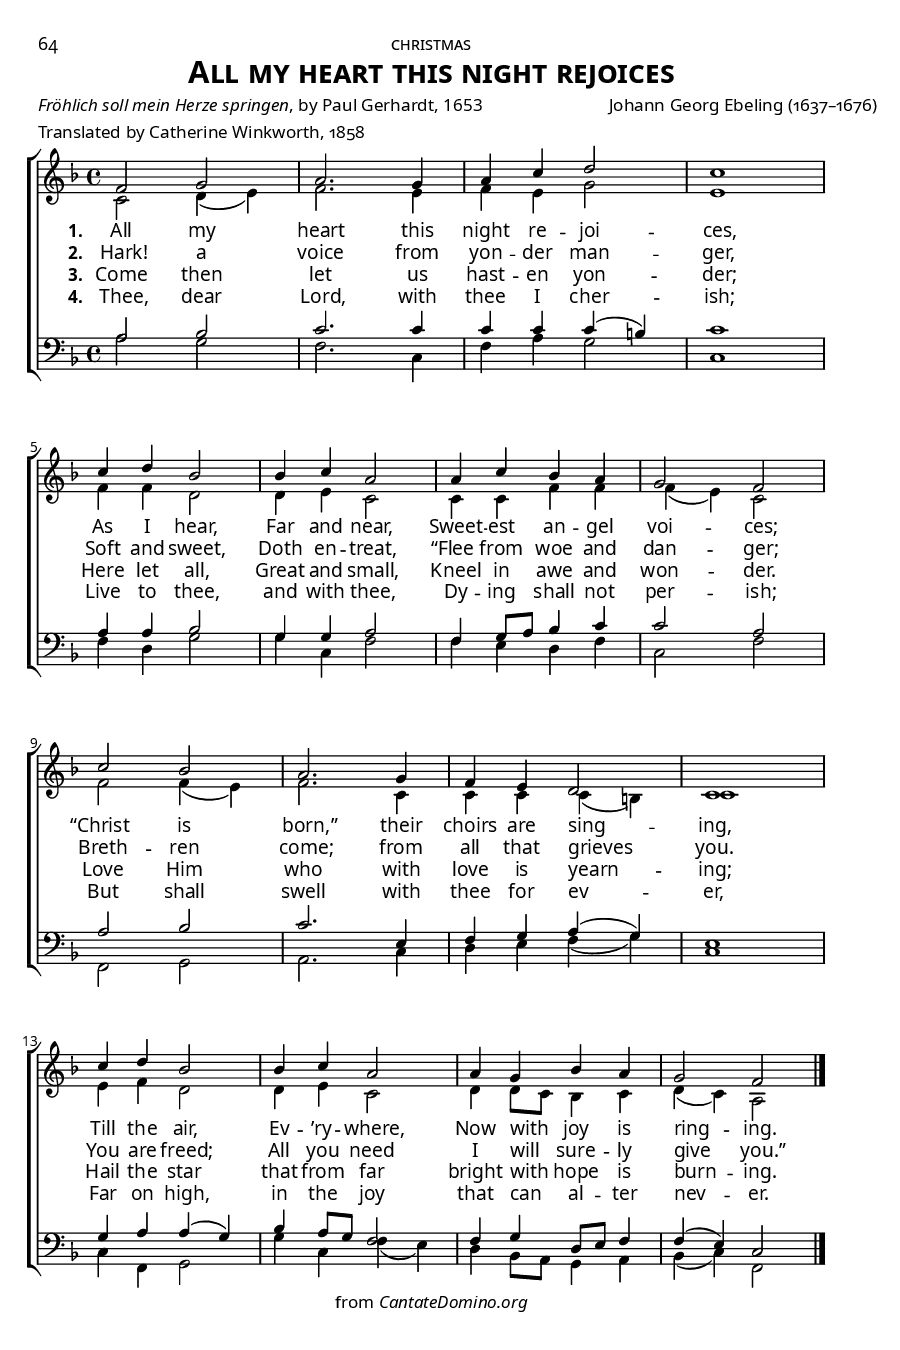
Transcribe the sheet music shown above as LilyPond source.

\version "2.14.2"
\include "util.ly"
\header {
  title = \markup{\override #'(font-name . "Garamond Premier Pro Semibold"){ \abs-fontsize #15 \smallCapsOldStyle"All my heart this night rejoices"}}
  poet = \markup\concat{\italic"Fröhlich soll mein Herze springen" ", by Paul Gerhardt, 1653"}
  meter = \markup\oldStyleNum"Translated by Catherine Winkworth, 1858"
  composer = \markup\oldStyleNum"Johann Georg Ebeling (1637–1676)"
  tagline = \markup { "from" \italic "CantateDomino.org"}
}
\paper {
  %print-all-headers = ##f
  paper-height = 9\in
  paper-width = 6\in
  indent = 0\in
  %system-system-spacing = #'((basic-distance . 10) (padding . 0))
  %system-system-spacing =
  %  #'((basic-distance . 0)
  %     (minimum-distance . 0)
  %     (padding . -0.35)
  %     (stretchability . 100))
  ragged-last-bottom = ##f
  ragged-bottom = ##f
  two-sided = ##t
  inner-margin = 0.5\in
  outer-margin = 0.25\in
  top-margin = 0.25\in
  bottom-margin = 0.25\in
  first-page-number = #064
  print-first-page-number = ##t
  headerLine = \markup{\override #'(font-name . "Garamond Premier Pro") \smallCapsOldStyle"christmas"}
  oddHeaderMarkup = \markup\fill-line{
     \override #'(font-name . "Garamond Premier Pro")\abs-fontsize #8.5
     \combine 
        \fill-line{"" \on-the-fly #print-page-number-check-first
        \oldStylePageNum""
        }
        \fill-line{\headerLine}
  }
  evenHeaderMarkup = \markup {
     \override #'(font-name . "Garamond Premier Pro")\abs-fontsize #8.5
     \combine
        \on-the-fly #print-page-number-check-first
        \oldStylePageNum""
        \fill-line{\headerLine}
  }
}
#(set-global-staff-size 15) \paper{ #(define fonts (make-pango-font-tree "GoudyOlSt BT" "Garamond Premier Pro" "Garamond Premier Pro" (/ 15 20))) }
global = {
  \key f \major
  \time 4/4
  \autoBeamOff
}

sopMusic = \relative c' {
  f2 g |
  a2. g4 |
  a c d2 |
  c1 | \break
  c4 d bes2 |
  bes4 c a2 |
  
  a4 c bes a |
  g2 f | \break
  c' bes |
  a2. g4 |
  f e d2 |
  c1 | \break
  
  c'4 d bes2 |
  bes4 c a2 |
  a4 g bes a |
  g2 f2 \bar "|."
}
sopWords = \lyricmode {
  
}

altoMusic = \relative c' {
  c2 d4( e) |
  f2. e4 |
  f e g2 |
  e1 |
  f4 f d2 |
  d4 e c2 |
  
  c4 c f f |
  f( e) c2 |
  f f4( e) |
  f2. c4 |
  c c c( b) |
  c1 |
  
  e4 f d2 |
  d4 e c2 |
  d4 d8[ c] bes4 c |
  d( c) a2 \bar "|."
}
altoWords = \lyricmode {
  \dropLyricsV
  \set stanza = #"1. "
  All my heart this night re -- joi -- ces,
  As I hear, Far and near,
  Sweet -- est an -- gel voi -- ces;
  “Christ is born,” their choirs are sing -- ing,
  \set associatedVoice = "sopranos"
  Till the air, Ev -- ’ry -- where,
  \unset associatedVoice
  Now with joy is ring -- ing.
}
altoWordsII = \lyricmode {
  \dropLyricsV
  \set stanza = #"2. "
  Hark! a voice from yon -- der man -- ger,
  Soft and sweet, Doth en -- treat,
  “Flee from woe and dan -- ger;
  Breth -- ren come; from all that grieves you.
  \set associatedVoice = "sopranos"
  You are freed; All you need
  \unset associatedVoice
  I will sure -- ly give you.”
}
altoWordsIII = \lyricmode {
  \dropLyricsV
  \set stanza = #"3. "
  Come then let us hast -- en yon -- der;
  Here let all, Great and small,
  Kneel in awe and won -- der.
  Love Him who with love is yearn -- ing;
  \set associatedVoice = "sopranos"
  Hail the star that from far
  \unset associatedVoice
  bright with hope is burn -- ing.
}
altoWordsIV = \lyricmode {
  \dropLyricsV
  \set stanza = #"4. "
  Thee, dear Lord, with thee I cher -- ish;
  Live to thee, and with thee, Dy -- ing shall not per -- ish;
  But shall swell with thee for ev -- er,
  \set associatedVoice = "sopranos"
  Far on high, in the joy
  \unset associatedVoice
  that can al -- ter nev -- er.
}

tenorMusic = \relative c' {
  a2 bes |
  c2. c4 |
  c c c( b) |
  c1 |
  a4 a bes2 |
  g4 g a2 |
  
  f4 g8[ a] bes4 c |
  c2 a |
  a bes |
  c2. e,4 |
  f g a( g) |
  e1 |
  g4 a a( g) |
  bes a8[ g] f2 |
  f4 g d8[ e] f4 |
  f( e) c2 \bar "|."
}
tenorWords = \lyricmode {

}

bassMusic = \relative c' {
  a2 g |
  f2. c4 |
  f a g2 |
  c,1 |
  f4 d g2 |
  g4 c, f2 |
  
  f4 e d f |
  c2 f |
  f, g |
  a2. c4 |
  d e f( g) |
  c,1 |
  
  c4 f, g2 |
  g'4 c, f( e) |
  d bes8[ a] g4 a |
  bes( c) f,2 \bar "|."
}
bassWords = \lyricmode {

}

\score {
  <<
   \new ChoirStaff <<
    \new Staff = women <<
      \new Voice = "sopranos" { \voiceOne << \global \sopMusic >> }
      \new Voice = "altos" { \voiceTwo << \global \altoMusic >> }
    >>
   \new Staff = men <<
      \clef bass
      \new Voice = "tenors" { \voiceOne << \global \tenorMusic >> }
      \new Voice = "basses" { \voiceTwo << \global \bassMusic >> }
    >>
    \new Lyrics \with { alignAboveContext = #"women" \override VerticalAxisGroup #'nonstaff-relatedstaff-spacing = #'((basic-distance . 1))} \lyricsto "sopranos" \sopWords
    \new Lyrics = "altosIV"  \with { alignBelowContext = #"women" } \lyricsto "basses" \altoWordsIV
    \new Lyrics = "altosIII"  \with { alignBelowContext = #"women" } \lyricsto "basses" \altoWordsIII
    \new Lyrics = "altosII"  \with { alignBelowContext = #"women" } \lyricsto "basses" \altoWordsII
    \new Lyrics = "altos"  \with { alignBelowContext = #"women" \override VerticalAxisGroup #'nonstaff-relatedstaff-spacing = #'((basic-distance . 1)) } \lyricsto "basses" \altoWords
    \new Lyrics \with { alignAboveContext = #"men" \override VerticalAxisGroup #'nonstaff-relatedstaff-spacing = #'((basic-distance . 1)) } \lyricsto "tenors" \tenorWords
    \new Lyrics \with { alignBelowContext = #"men" \override VerticalAxisGroup #'nonstaff-relatedstaff-spacing = #'((basic-distance . 1)) } \lyricsto "basses" \bassWords
  >>
%    \new PianoStaff << \new Staff { \new Voice { \pianoRH } } \new Staff { \clef "bass" \pianoLH } >>
  >>
  \layout {
    \context {
      \Score
      %\override SpacingSpanner #'base-shortest-duration = #(ly:make-moment 1 8)
      %\override SpacingSpanner #'common-shortest-duration = #(ly:make-moment 1 4)
    }
    \context {
      % Remove all empty staves
      % \Staff \RemoveEmptyStaves \override VerticalAxisGroup #'remove-first = ##t
    }
    \context {
      \Lyrics
      \override LyricText #'X-offset = #center-on-word
    }
  }
  \midi {
    \tempo 4 = 90
    \set Staff.midiInstrument = "flute"
  
    \context {
      \Voice
      \remove "Dynamic_performer"
    }
  }
}
